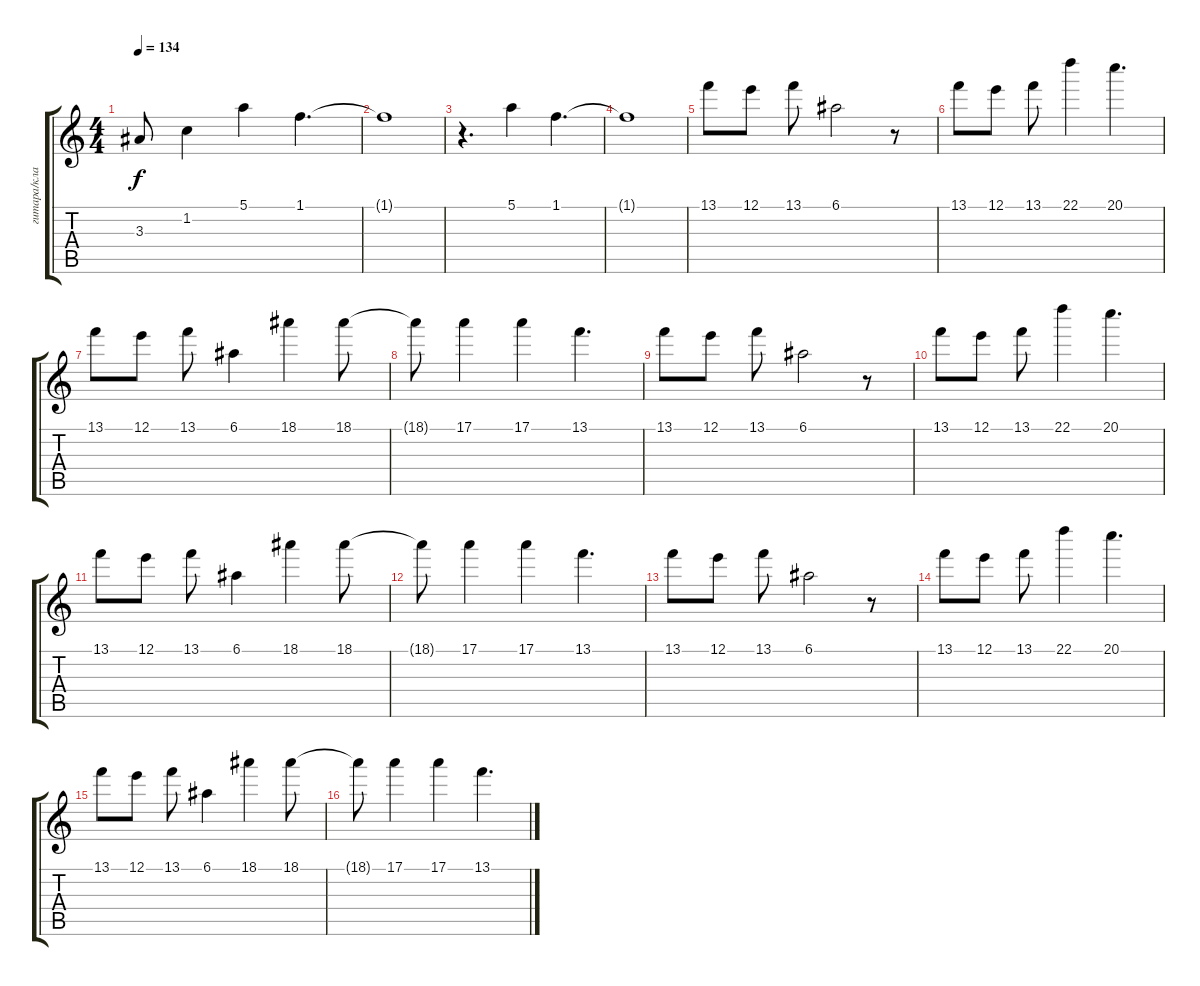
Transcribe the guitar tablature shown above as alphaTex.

\track ("гитара/клавиши xD" "гитара/кла") {instrument electricguitarmuted}
\staff {score tabs}
\tuning (E4 B3 G3 D3 A2 E2) {hide}
\ts (4 4)
\tempo 134
\clef g2
\ks c
3.3.8{dy f} 1.2.4 5.1.4 1.1.4{d} |
1.1{t}.1 |
r.4{d} 5.1.4 1.1.4{d} |
1.1{t}.1 |
13.1.8{instrument electricgrandpiano} 12.1.8 13.1.8 6.1.2 r.8 |
13.1.8 12.1.8 13.1.8 22.1.4 20.1.4{d} |
13.1.8 12.1.8 13.1.8 6.1.4 18.1.4 18.1.8 |
18.1{t}.8 17.1.4 17.1.4 13.1.4{d} |
13.1.8{instrument electricgrandpiano} 12.1.8 13.1.8 6.1.2 r.8 |
13.1.8 12.1.8 13.1.8 22.1.4 20.1.4{d} |
13.1.8 12.1.8 13.1.8 6.1.4 18.1.4 18.1.8 |
18.1{t}.8 17.1.4 17.1.4 13.1.4{d} |
13.1.8{instrument electricgrandpiano} 12.1.8 13.1.8 6.1.2 r.8 |
13.1.8 12.1.8 13.1.8 22.1.4 20.1.4{d} |
13.1.8 12.1.8 13.1.8 6.1.4 18.1.4 18.1.8 |
18.1{t}.8 17.1.4 17.1.4 13.1.4{d}
